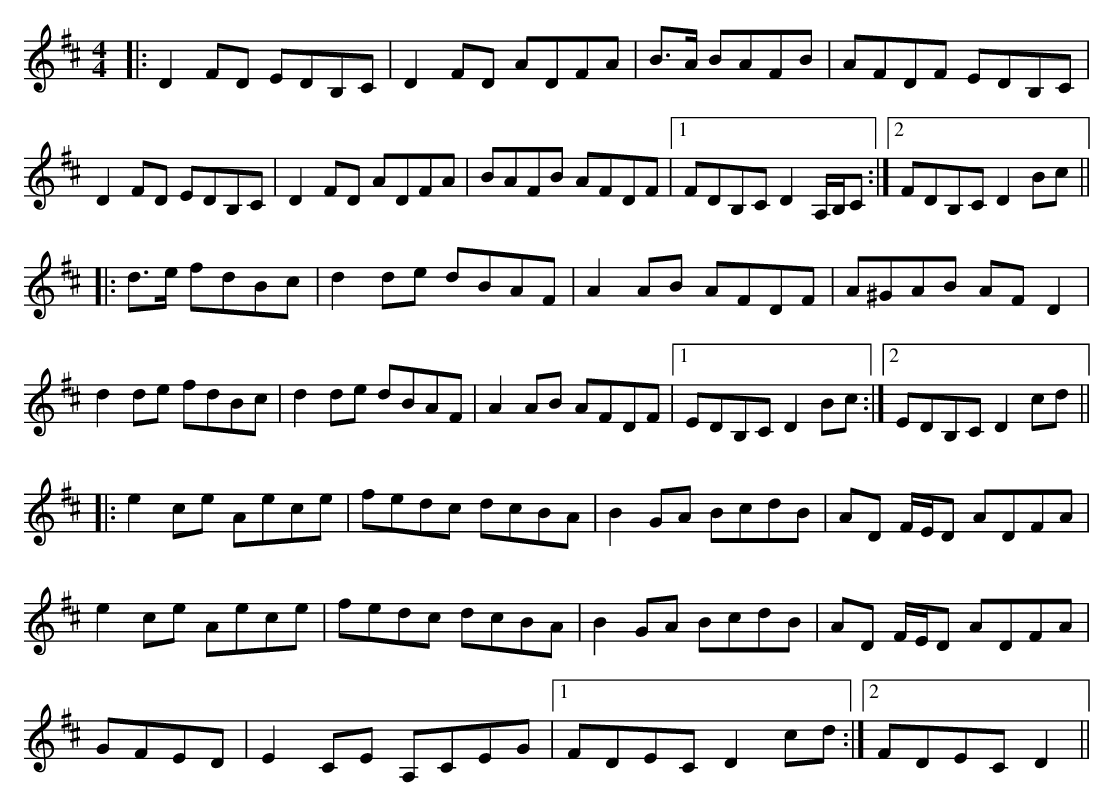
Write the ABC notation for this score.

X:1
M:4/4
K:D
|:D2FD EDB,C|D2FD ADFA|B>A BAFB|AFDF EDB,C|
D2FD EDB,C|D2FD ADFA|BAFB AFDF|1 FDB,C D2 A,/B,/C:|2 FDB,C D2Bc||
|:d>e fdBc|d2de dBAF|A2AB AFDF|A^GAB AFD2|
d2de fdBc|d2de dBAF|A2AB AFDF|1 EDB,C D2Bc:|2 EDB,C D2cd||
|:e2ce Aece|fedc dcBA|B2GA BcdB|AD F/E/D ADFA|
e2ce Aece|fedc dcBA|B2GA BcdB|AD F/E/D ADFA|
GFED|E2CE A,CEG|1 FDEC D2cd:|2 FDEC D2||
